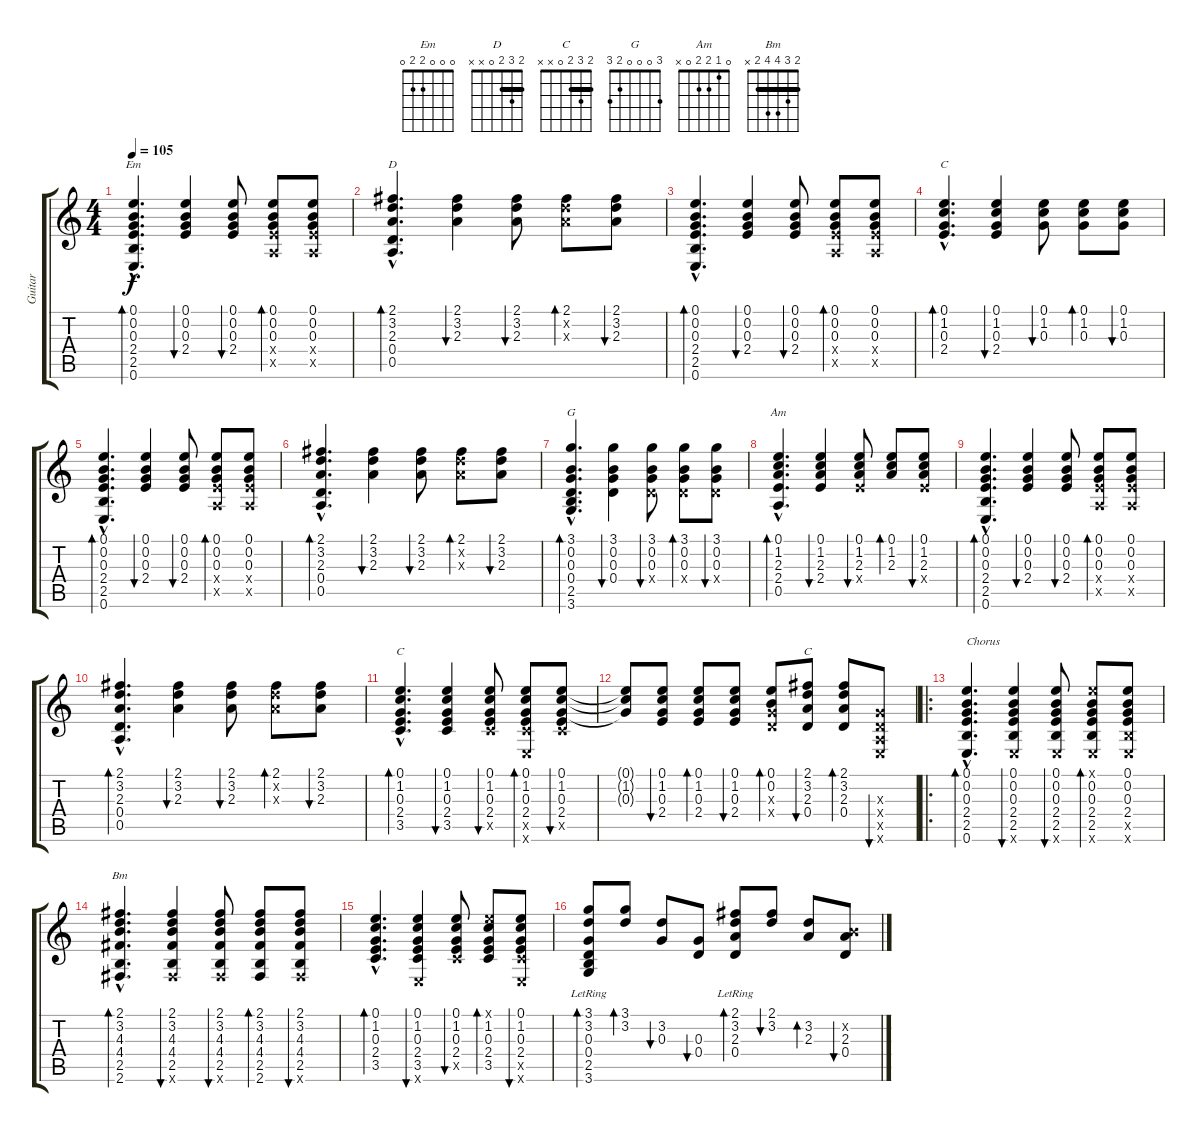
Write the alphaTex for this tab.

\track ("Guitar" "Guitar") {instrument acousticguitarnylon}
\staff {score tabs}
\tuning (E4 B3 G3 D3 A2 E2) {hide}
\chord ("Em" 0 0 0 2 2 0)
\chord ("D" 2 3 2 0 x x) {barre 2}
\chord ("C" 0 1 0 2 x x)
\chord ("G" 3 0 0 0 2 3)
\chord ("Am" 0 1 2 2 0 x)
\chord ("C" 0 1 0 2 3 x)
\chord ("C" 2 3 2 0 x x) {barre 2}
\chord ("Bm" 2 3 4 4 2 x) {barre 2}
\ts (4 4)
\tempo 105
\clef g2
\ks c
(0.1{hac} 0.2{hac} 0.3{hac} 2.4{hac} 2.5{hac} 0.6{hac}).4{d bd 60 ch "Em" dy f} (0.1 0.2 0.3 2.4).4{bu 120} (0.1 0.2 0.3 2.4).8{bu 60} (0.1 0.2 0.3 2.4{x} 0.5{x}).8{bd 30} (0.1 0.2 0.3 2.4{x} 0.5{x}).8 |
(2.1{hac} 3.2{hac} 2.3{hac} 0.4{hac} 0.5{hac}).4{d bd 60 ch "D"} (2.1 3.2 2.3).4{bu 120} (2.1 3.2 2.3).8{bu 60} (2.1 3.2{x} 2.3{x}).8{bd 60} (2.1 3.2 2.3).8{bu 60} |
(0.1{hac} 0.2{hac} 0.3{hac} 2.4{hac} 2.5{hac} 0.6{hac}).4{d bd 240} (0.1 0.2 0.3 2.4).4{bu 120} (0.1 0.2 0.3 2.4).8{bu 60} (0.1 0.2 0.3 2.4{x} 0.5{x}).8{bd 30} (0.1 0.2 0.3 2.4{x} 0.5{x}).8 |
(0.1{hac} 1.2{hac} 0.3{hac} 2.4{hac}).4{d bd 60 ch "C"} (0.1 1.2 0.3 2.4).4{bu 60} (0.1 1.2 0.3).8{bu 60} (0.1 1.2 0.3).8{bd 60} (0.1 1.2 0.3).8{bu 60} |
(0.1{hac} 0.2{hac} 0.3{hac} 2.4{hac} 2.5{hac} 0.6{hac}).4{d bd 60} (0.1 0.2 0.3 2.4).4{bu 120} (0.1 0.2 0.3 2.4).8{bu 60} (0.1 0.2 0.3 2.4{x} 0.5{x}).8{bd 30} (0.1 0.2 0.3 2.4{x} 0.5{x}).8 |
(2.1{hac} 3.2{hac} 2.3{hac} 0.4{hac} 0.5{hac}).4{d bd 60} (2.1 3.2 2.3).4{bu 120} (2.1 3.2 2.3).8{bu 60} (2.1 3.2{x} 2.3{x}).8{bd 60} (2.1 3.2 2.3).8{bu 60} |
(3.1{hac} 0.2{hac} 0.3{hac} 0.4{hac} 2.5{hac} 3.6{hac}).4{d bd 60 ch "G"} (3.1 0.2 0.3 0.4).4{bu 60} (3.1 0.2 0.3 0.4{x}).8{bu 60} (3.1 0.2 0.3 0.4{x}).8{bd 60} (3.1 0.2 0.3 0.4{x}).8{bu 60} |
(0.1{hac} 1.2{hac} 2.3{hac} 2.4{hac} 0.5{hac}).4{d bd 60 ch "Am"} (0.1 1.2 2.3 2.4).4{bu 60} (0.1 1.2 2.3 2.4{x}).8{bu 60} (0.1 1.2 2.3).8{bd 60} (0.1 1.2 2.3 2.4{x}).8{bu 60} |
(0.1{hac} 0.2{hac} 0.3{hac} 2.4{hac} 2.5{hac} 0.6{hac}).4{d bd 60} (0.1 0.2 0.3 2.4).4{bu 120} (0.1 0.2 0.3 2.4).8{bu 60} (0.1 0.2 0.3 2.4{x} 0.5{x}).8{bd 30} (0.1 0.2 0.3 2.4{x} 0.5{x}).8 |
(2.1{hac} 3.2{hac} 2.3{hac} 0.4{hac} 0.5{hac}).4{d bd 60} (2.1 3.2 2.3).4{bu 120} (2.1 3.2 2.3).8{bu 60} (2.1 3.2{x} 2.3{x}).8{bd 60} (2.1 3.2 2.3).8{bu 60} |
(0.1{hac} 1.2{hac} 0.3{hac} 2.4{hac} 3.5{hac}).4{d bd 60 ch "C"} (0.1 1.2 0.3 2.4 3.5).4{bu 60} (0.1 1.2 0.3 2.4 3.5{x}).8{bu 60} (0.1 1.2 0.3 2.4 3.5{x} 0.6{x}).8{bd 60} (0.1 1.2 0.3 2.4 3.5{x}).8{bu 60} |
(0.1{t} 1.2{t} 0.3{t}).8 (0.1 1.2 0.3 2.4).8{bu 60} (0.1 1.2 0.3 2.4).8{bd 60} (0.1 1.2 0.3 2.4).8{bu 60} (0.1 0.2 0.3{x} 0.4{x}).8{bd 60} (2.1 3.2 2.3 0.4).8{bu 60 ch "C"} (2.1 3.2 2.3 0.4).8{bd 60} (0.3{x} 0.4{x} 0.5{x} 0.6{x}).8{bu 60} |
\ro
(0.1{hac} 0.2{hac} 0.3{hac} 2.4{hac} 2.5{hac} 0.6{hac}).4{d bd 60 txt "Chorus"} (0.1 0.2 0.3 2.4 2.5 0.6{x}).4{bu 120} (0.1 0.2 0.3 2.4 2.5 0.6{x}).8{bu 60} (0.1{x} 0.2 0.3 2.4 2.5 0.6{x}).8{bd 30} (0.1 0.2 0.3 2.4 2.5{x} 0.6{x}).8 |
(2.1{hac} 3.2{hac} 4.3{hac} 4.4{hac} 2.5{hac} 2.6{hac}).4{d bd 60 ch "Bm"} (2.1 3.2 4.3 4.4 2.5 2.6{x}).4{bu 60} (2.1 3.2 4.3 4.4 2.5 2.6{x}).8{bu 60} (2.1 3.2 4.3 4.4 2.5 2.6).8{bd 60} (2.1 3.2 4.3 4.4 2.5 2.6{x}).8{bu 60} |
(0.1{hac} 1.2{hac} 0.3{hac} 2.4{hac} 3.5{hac}).4{d bd 60} (0.1 1.2 0.3 2.4 3.5 0.6{x}).4{bu 60} (0.1 1.2 0.3 2.4 3.5{x}).8{bu 60} (0.1{x} 1.2 0.3 2.4 3.5).8{bd 60} (0.1 1.2 0.3 2.4 3.5{x} 0.6{x}).8{bu 60} |
(3.1 3.2 0.3{lr} 0.4{lr} 2.5{lr} 3.6{lr}).8{bd 60} (3.1 3.2).8{bd 60} (3.2 0.3).8{bu 60} (0.3 0.4).8{bu 60} (2.1{lr} 3.2{lr} 2.3 0.4{lr}).8{bd 60} (2.1 3.2).8{bu 60} (3.2 2.3).8{bd 60} (0.2{x} 2.3 0.4).8{bu 60}
